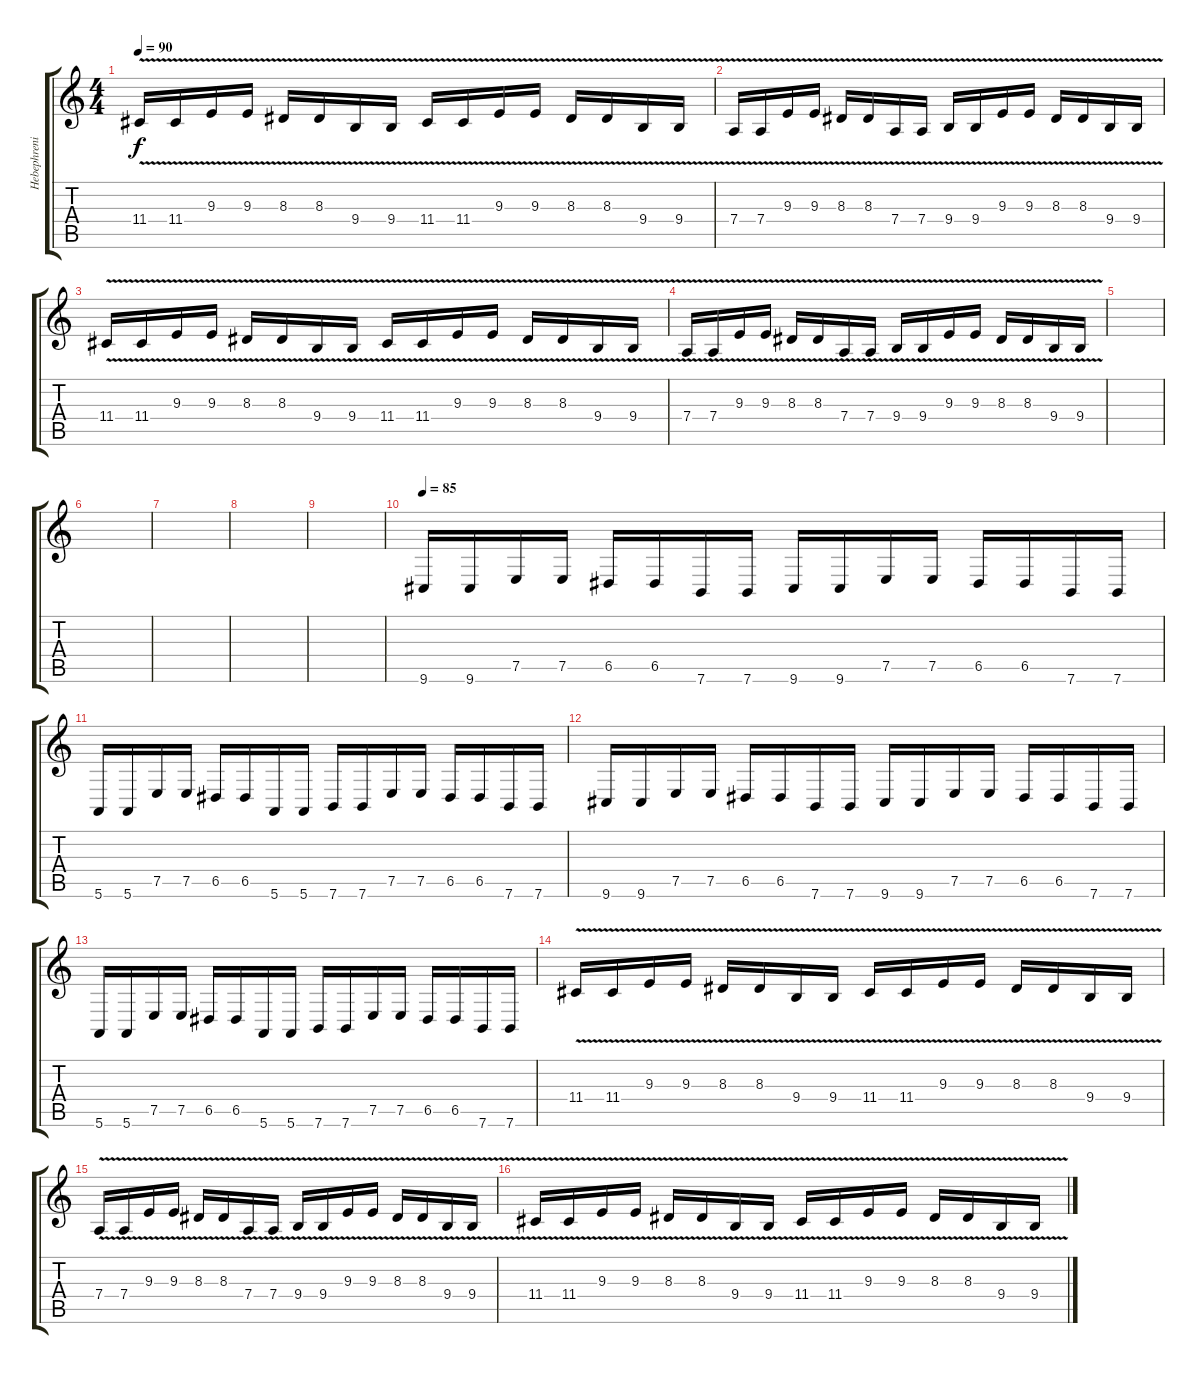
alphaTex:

\track ("Hebephrenia" "Hebephreni") {instrument stringensemble1}
\staff {score tabs}
\tuning (E4 B3 G3 D3 A2 E2) {hide}
\ts (4 4)
\tempo 90
\clef g2
\ks c
11.4{v}.16{dy f} 11.4{v}.16 9.3{v}.16 9.3{v}.16 8.3{v}.16 8.3{v}.16 9.4{v}.16 9.4{v}.16 11.4{v}.16 11.4{v}.16 9.3{v}.16 9.3{v}.16 8.3{v}.16 8.3{v}.16 9.4{v}.16 9.4{v}.16 |
7.4{v}.16 7.4{v}.16 9.3{v}.16 9.3{v}.16 8.3{v}.16 8.3{v}.16 7.4{v}.16 7.4{v}.16 9.4{v}.16 9.4{v}.16 9.3{v}.16 9.3{v}.16 8.3{v}.16 8.3{v}.16 9.4{v}.16 9.4{v}.16 |
11.4{v}.16 11.4{v}.16 9.3{v}.16 9.3{v}.16 8.3{v}.16 8.3{v}.16 9.4{v}.16 9.4{v}.16 11.4{v}.16 11.4{v}.16 9.3{v}.16 9.3{v}.16 8.3{v}.16 8.3{v}.16 9.4{v}.16 9.4{v}.16 |
7.4{v}.16 7.4{v}.16 9.3{v}.16 9.3{v}.16 8.3{v}.16 8.3{v}.16 7.4{v}.16 7.4{v}.16 9.4{v}.16 9.4{v}.16 9.3{v}.16 9.3{v}.16 8.3{v}.16 8.3{v}.16 9.4{v}.16 9.4{v}.16 |
|
|
|
|
|
\tempo 83
\tempo 85
9.6.16 9.6.16 7.5.16 7.5.16 6.5.16 6.5.16 7.6.16 7.6.16 9.6.16 9.6.16 7.5.16 7.5.16 6.5.16 6.5.16 7.6.16 7.6.16 |
5.6.16 5.6.16 7.5.16 7.5.16 6.5.16 6.5.16 5.6.16 5.6.16 7.6.16 7.6.16 7.5.16 7.5.16 6.5.16 6.5.16 7.6.16 7.6.16 |
9.6.16 9.6.16 7.5.16 7.5.16 6.5.16 6.5.16 7.6.16 7.6.16 9.6.16 9.6.16 7.5.16 7.5.16 6.5.16 6.5.16 7.6.16 7.6.16 |
5.6.16 5.6.16 7.5.16 7.5.16 6.5.16 6.5.16 5.6.16 5.6.16 7.6.16 7.6.16 7.5.16 7.5.16 6.5.16 6.5.16 7.6.16 7.6.16 |
11.4{v}.16 11.4{v}.16 9.3{v}.16 9.3{v}.16 8.3{v}.16 8.3{v}.16 9.4{v}.16 9.4{v}.16 11.4{v}.16 11.4{v}.16 9.3{v}.16 9.3{v}.16 8.3{v}.16 8.3{v}.16 9.4{v}.16 9.4{v}.16 |
7.4{v}.16 7.4{v}.16 9.3{v}.16 9.3{v}.16 8.3{v}.16 8.3{v}.16 7.4{v}.16 7.4{v}.16 9.4{v}.16 9.4{v}.16 9.3{v}.16 9.3{v}.16 8.3{v}.16 8.3{v}.16 9.4{v}.16 9.4{v}.16 |
11.4{v}.16 11.4{v}.16 9.3{v}.16 9.3{v}.16 8.3{v}.16 8.3{v}.16 9.4{v}.16 9.4{v}.16 11.4{v}.16 11.4{v}.16 9.3{v}.16 9.3{v}.16 8.3{v}.16 8.3{v}.16 9.4{v}.16 9.4{v}.16
